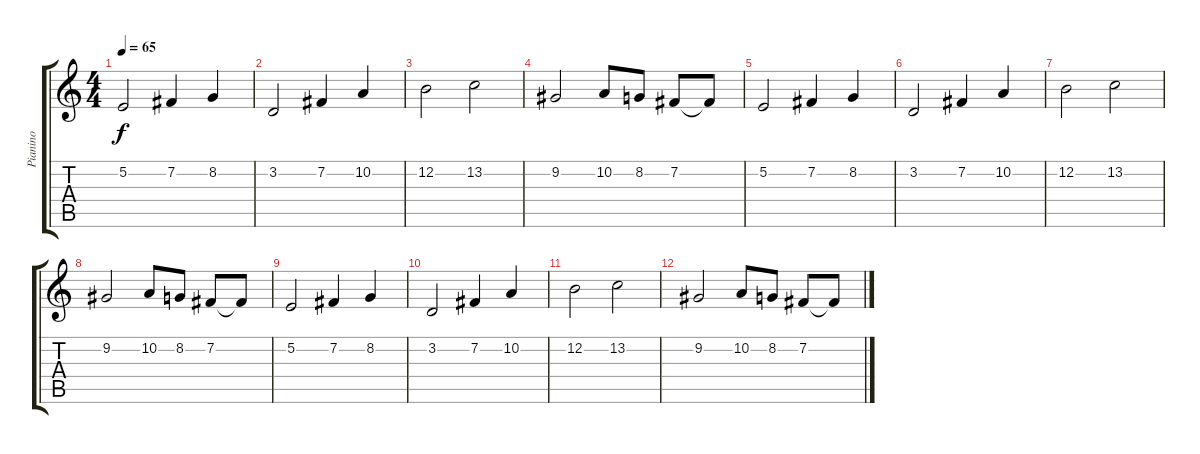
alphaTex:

\track ("Pianino" "Pianino") {instrument brightacousticpiano}
\staff {score tabs}
\tuning (E4 B3 G3 D3 A2 E2) {hide}
\ts (4 4)
\tempo 65
\clef g2
\ks c
5.2.2{dy f} 7.2.4 8.2.4 |
3.2.2 7.2.4 10.2.4 |
12.2.2 13.2.2 |
9.2.2 10.2.8 8.2.8 7.2.8 7.2{t}.8 |
5.2.2 7.2.4 8.2.4 |
3.2.2 7.2.4 10.2.4 |
12.2.2 13.2.2 |
9.2.2 10.2.8 8.2.8 7.2.8 7.2{t}.8 |
5.2.2 7.2.4 8.2.4 |
3.2.2 7.2.4 10.2.4 |
12.2.2 13.2.2 |
9.2.2 10.2.8 8.2.8 7.2.8 7.2{t}.8
